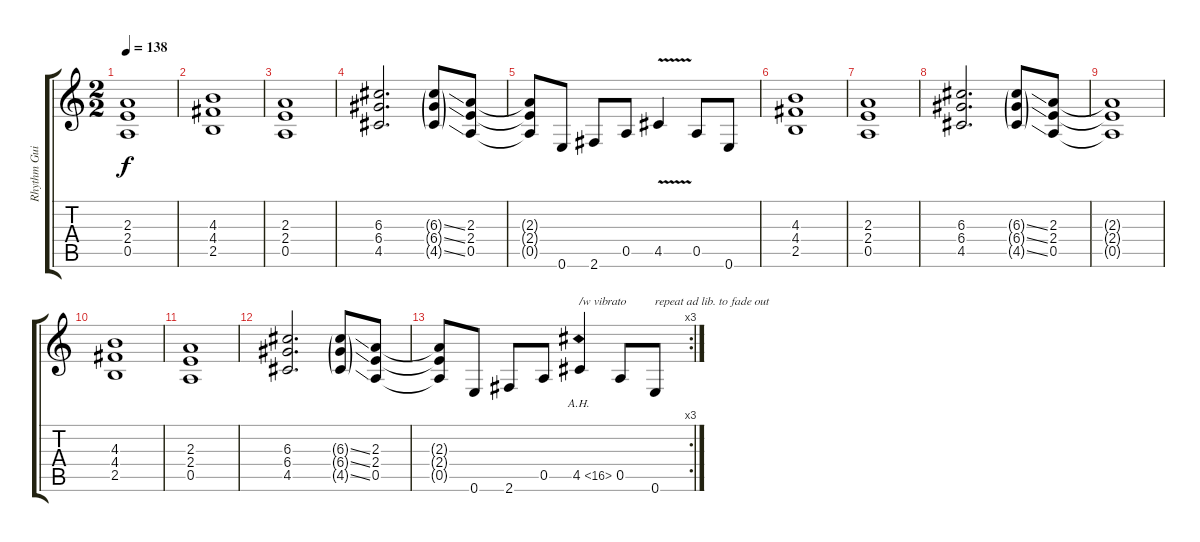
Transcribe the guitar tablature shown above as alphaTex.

\track ("Rhythm Guitar 1" "Rhythm Gui") {instrument distortionguitar}
\staff {score tabs}
\tuning (E4 B3 G3 D3 A2 E2) {hide}
\ts (2 2)
\tempo 138
\clef g2
\ks c
(2.3{t} 2.4{t} 0.5{t}).1{dy f} |
(4.3 4.4 2.5).1 |
(2.3 2.4 0.5).1 |
(6.3 6.4 4.5).2{d} (6.3{ss g} 6.4{ss g} 4.5{ss g}).8 (2.3 2.4 0.5).8 |
(2.3{t} 2.4{t} 0.5{t}).8 0.6.8 2.6.8 0.5.8 4.5{v}.4 0.5.8 0.6.8 |
(4.3 4.4 2.5).1 |
(2.3 2.4 0.5).1 |
(6.3 6.4 4.5).2{d} (6.3{ss g} 6.4{ss g} 4.5{ss g}).8 (2.3 2.4 0.5).8 |
(2.3{t} 2.4{t} 0.5{t}).1 |
(4.3 4.4 2.5).1 |
(2.3 2.4 0.5).1 |
(6.3 6.4 4.5).2{d} (6.3{ss g} 6.4{ss g} 4.5{ss g}).8 (2.3 2.4 0.5).8 |
\rc 3
(2.3{t} 2.4{t} 0.5{t}).8 0.6.8 2.6.8 0.5.8 4.5{ah 12}.4{txt "/w vibrato"} 0.5.8 0.6.8{txt "repeat ad lib. to fade out"}
